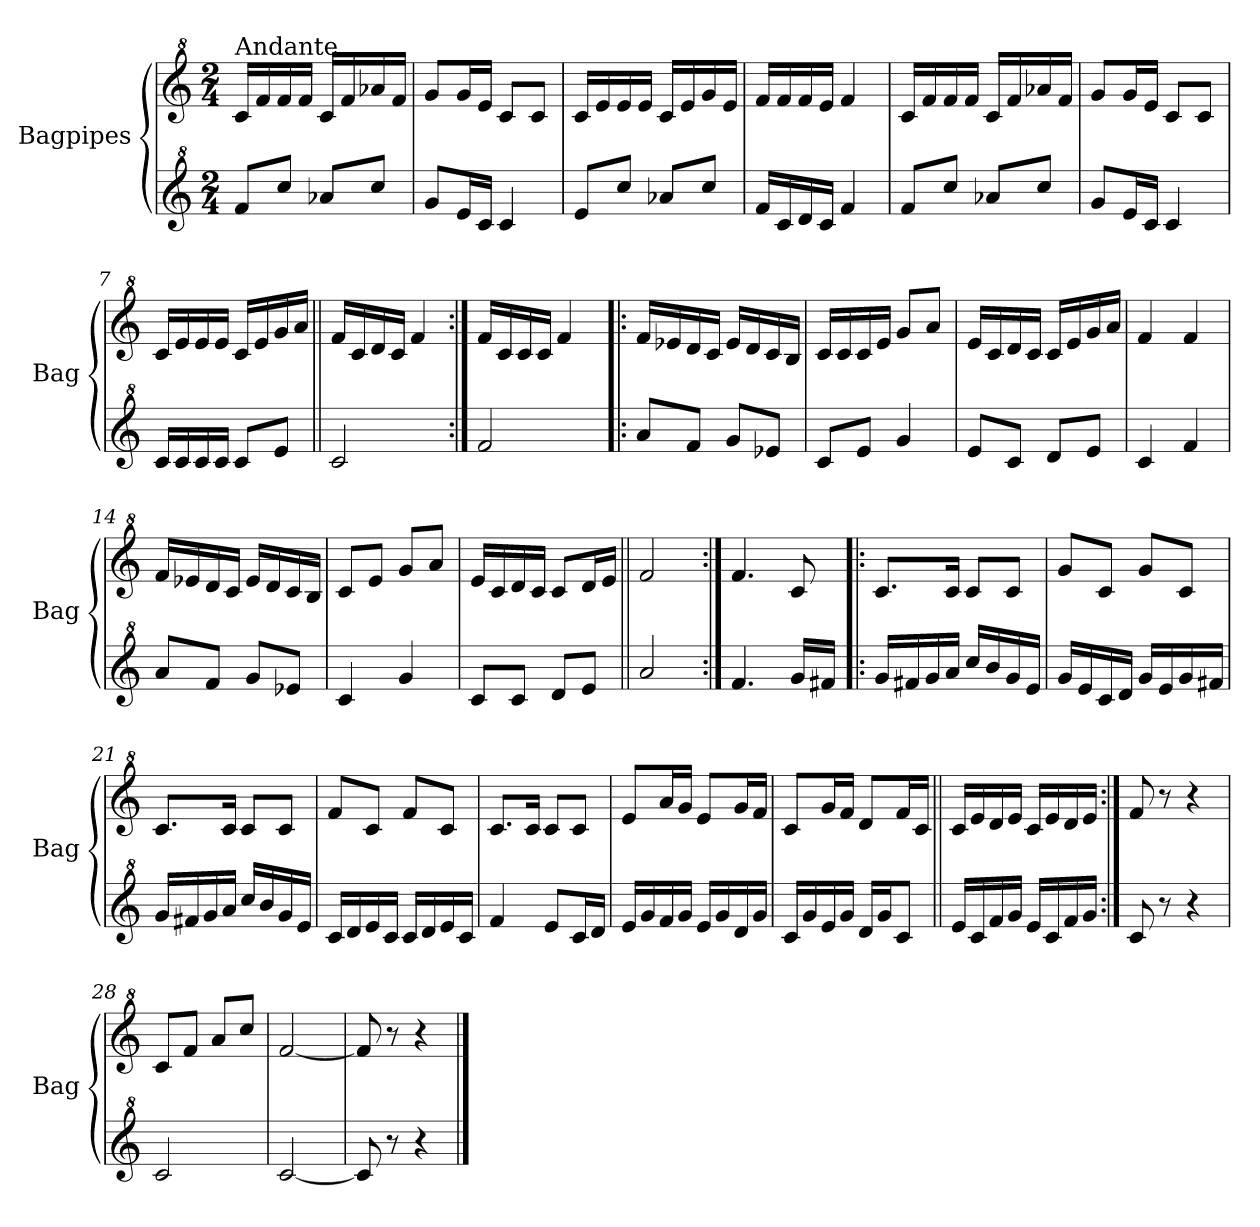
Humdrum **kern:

**kern	**kern
*part2	*part1
*staff2	*staff1
*I"Bagpipes	*I"Bagpipes
*I'Bag	*I'Bag
*clefG^2	*clefG^2
*k[]	*k[]
*C:	*C:
*M2/4	*M2/4
=1	=1
!	!LO:TX:a:t=Andante
8ff/L	16cc/LL
.	16ff/
8ccc/J	16ff/
.	16ff/JJ
8aa-X/L	16cc/LL
.	16ff/
8ccc/J	16aa-X/
.	16ff/JJ
=2	=2
8gg/L	8gg/L
16ee/L	16gg/L
16cc/JJ	16ee/JJ
4cc/	8cc/L
.	8cc/J
=3	=3
8ee/L	16cc/LL
.	16ee/
8ccc/J	16ee/
.	16ee/JJ
8aa-X/L	16cc/LL
.	16ee/
8ccc/J	16gg/
.	16ee/JJ
=4	=4
16ff/LL	16ff/LL
16cc/	16ff/
16dd/	16ff/
16cc/JJ	16ee/JJ
4ff/	4ff/
=5	=5
8ff/L	16cc/LL
.	16ff/
8ccc/J	16ff/
.	16ff/JJ
8aa-X/L	16cc/LL
.	16ff/
8ccc/J	16aa-X/
.	16ff/JJ
=6	=6
8gg/L	8gg/L
16ee/L	16gg/L
16cc/JJ	16ee/JJ
4cc/	8cc/L
.	8cc/J
!!LO:LB:g=z
=7	=7
16cc/LL	16cc/LL
16cc/	16ee/
16cc/	16ee/
16cc/JJ	16ee/JJ
8cc/L	16cc/LL
.	16ee/
8ee/J	16gg/
.	16aa/JJ
=8||	=8||
2cc/	16ff/LL
.	16cc/
.	16dd/
.	16cc/JJ
.	4ff/
=9:|!	=9:|!
2ff/	16ff/LL
.	16cc/
.	16cc/
.	16cc/JJ
.	4ff/
=10!|:	=10!|:
8aa/L	16ff/LL
.	16ee-X/
8ff/J	16dd/
.	16cc/JJ
8gg/L	16ee-/LL
.	16dd/
8ee-X/J	16cc/
.	16b/JJ
=11	=11
8cc/L	16cc/LL
.	16cc/
8ee/J	16cc/
.	16ee/JJ
4gg/	8gg/L
.	8aa/J
=12	=12
8ee/L	16ee/LL
.	16cc/
8cc/J	16dd/
.	16cc/JJ
8dd/L	16cc/LL
.	16ee/
8ee/J	16gg/
.	16aa/JJ
=13	=13
4cc/	4ff/
4ff/	4ff/
!!LO:LB:g=z
=14	=14
8aa/L	16ff/LL
.	16ee-X/
8ff/J	16dd/
.	16cc/JJ
8gg/L	16ee-/LL
.	16dd/
8ee-X/J	16cc/
.	16b/JJ
=15	=15
4cc/	8cc/L
.	8ee/J
4gg/	8gg/L
.	8aa/J
=16	=16
8cc/L	16ee/LL
.	16cc/
8cc/J	16dd/
.	16cc/JJ
8dd/L	8cc/L
8ee/J	16dd/L
.	16ee/JJ
=17||	=17||
2aa/	2ff/
=18:|!	=18:|!
4.ff/	4.ff/
16gg/LL	8cc/
16ff#X/JJ	.
=19!|:	=19!|:
16gg/LL	8.cc/L
16ff#X/	.
16gg/	.
16aa/JJ	16cc/Jk
16ccc/LL	8cc/L
16bb/	.
16gg/	8cc/J
16ee/JJ	.
=20	=20
16gg/LL	8gg/L
16ee/	.
16cc/	8cc/J
16dd/JJ	.
16gg/LL	8gg/L
16ee/	.
16gg/	8cc/J
16ff#X/JJ	.
!!LO:LB:g=z
=21	=21
16gg/LL	8.cc/L
16ff#X/	.
16gg/	.
16aa/JJ	16cc/Jk
16ccc/LL	8cc/L
16bb/	.
16gg/	8cc/J
16ee/JJ	.
=22	=22
16cc/LL	8ff/L
16dd/	.
16ee/	8cc/J
16cc/JJ	.
16cc/LL	8ff/L
16dd/	.
16ee/	8cc/J
16cc/JJ	.
=23	=23
4ff/	8.cc/L
.	16cc/Jk
8ee/L	8cc/L
16cc/L	8cc/J
16dd/JJ	.
=24	=24
16ee/LL	8ee/L
16gg/	.
16ff/	16aa/L
16gg/JJ	16gg/JJ
16ee/LL	8ee/L
16gg/	.
16dd/	16gg/L
16gg/JJ	16ff/JJ
=25	=25
16cc/LL	8cc/L
16gg/	.
16ee/	16gg/L
16gg/JJ	16ff/JJ
16dd/LL	8dd/L
16gg/J	.
8cc/J	16ff/L
.	16cc/JJ
=26||	=26||
16ee/LL	16cc/LL
16cc/	16ee/
16ff/	16dd/
16gg/JJ	16ee/JJ
16ee/LL	16cc/LL
16cc/	16ee/
16ff/	16dd/
16gg/JJ	16ee/JJ
!!LO:LB:g=z
=27:|!	=27:|!
8cc/	8ff/
8r	8r
4r	4r
=28	=28
2cc/	8cc/L
.	8ff/J
.	8aa/L
.	8ccc/J
=29	=29
[2cc/	[2ff/
=30	=30
8cc/]	8ff/]
8r	8r
4r	4r
==	==
*-	*-
